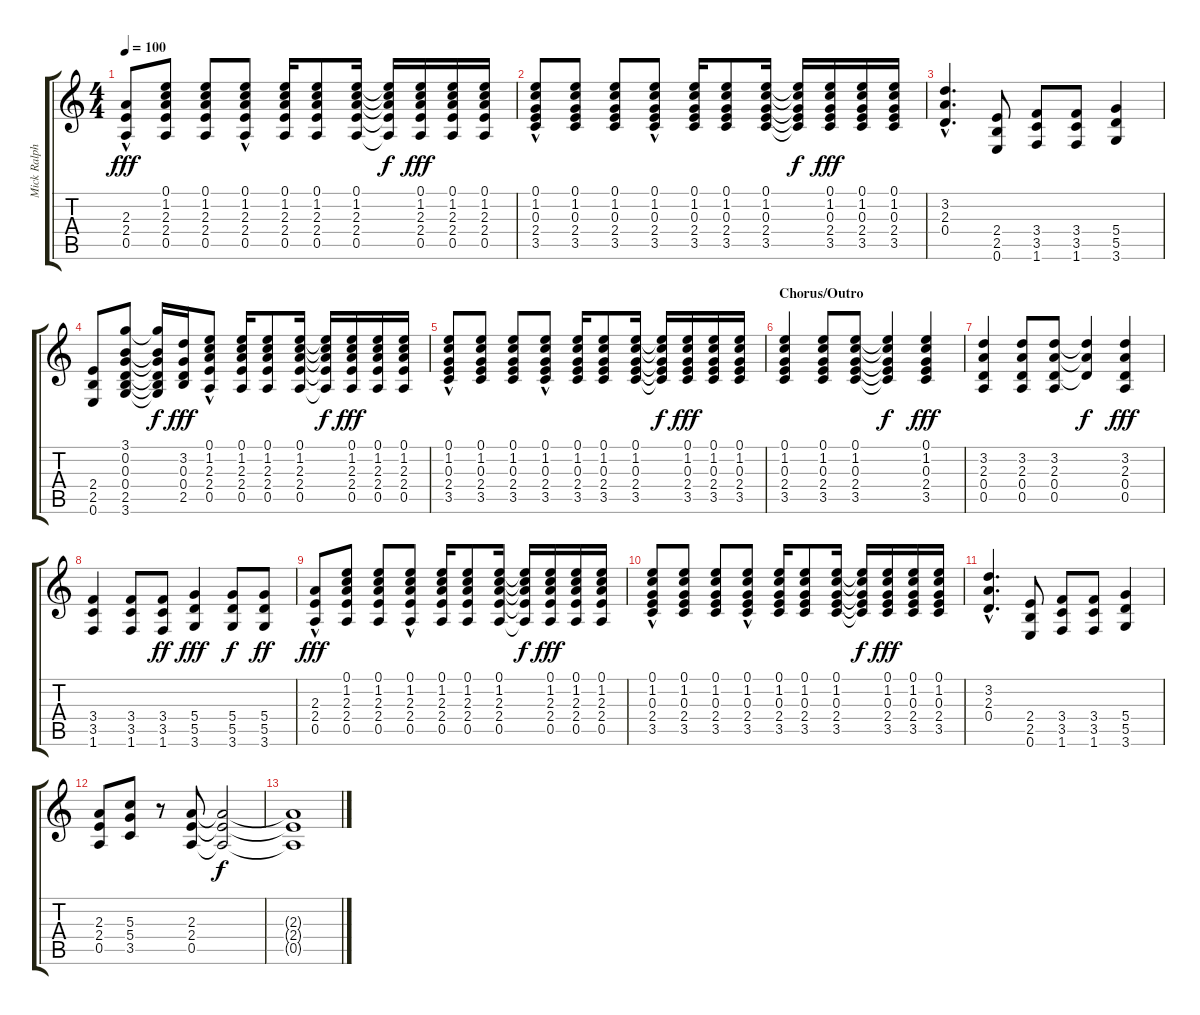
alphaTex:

\track ("Mick Ralphs" "Mick Ralph") {instrument overdrivenguitar}
\staff {score tabs}
\tuning (E4 B3 G3 D3 A2 E2) {hide}
\ts (4 4)
\tempo 100
\clef g2
\ks c
(2.3 2.4{hac} 0.5{hac}).8{dy fff} (0.1 1.2 2.3 2.4 0.5).8 (0.1 1.2 2.3 2.4 0.5).8 (0.1 1.2 2.3{hac} 2.4 0.5).8 (0.1 1.2 2.3 2.4 0.5).16 (0.1 1.2 2.3 2.4 0.5).8 (0.1 1.2 2.3 2.4 0.5).16 (0.1{t} 1.2{t} 2.3{t} 2.4{t} 0.5{t}).16{dy f} (0.1 1.2 2.3 2.4 0.5).16{dy fff} (0.1 1.2 2.3 2.4 0.5).16 (0.1 1.2 2.3 2.4 0.5).16 |
(0.1 1.2 0.3 2.4{hac} 3.5{hac}).8 (0.1 1.2 0.3 2.4 3.5).8 (0.1 1.2 0.3 2.4 3.5).8 (0.1 1.2 0.3{hac} 2.4 3.5).8 (0.1 1.2 0.3 2.4 3.5).16 (0.1 1.2 0.3 2.4 3.5).8 (0.1 1.2 0.3 2.4 3.5).16 (0.1{t} 1.2{t} 0.3{t} 2.4{t} 3.5{t}).16{dy f} (0.1 1.2 0.3 2.4 3.5).16{dy fff} (0.1 1.2 0.3 2.4 3.5).16 (0.1 1.2 0.3 2.4 3.5).16 |
(3.2{hac} 2.3{hac} 0.4{hac}).4{d} (2.4 2.5 0.6).8 (3.4 3.5 1.6).8 (3.4 3.5 1.6).8 (5.4 5.5 3.6).4 |
(2.4 2.5 0.6).8 (3.1 0.2 0.3 0.4 2.5 3.6).8 (3.1{t} 0.2{t} 0.3{t} 0.4{t} 2.5{t} 3.6{t}).16{dy f} (3.2 0.3 0.4 2.5).16{dy fff} (0.1 1.2 2.3{hac} 2.4 0.5).8 (0.1 1.2 2.3 2.4 0.5).16 (0.1 1.2 2.3 2.4 0.5).8 (0.1 1.2 2.3 2.4 0.5).16 (0.1{t} 1.2{t} 2.3{t} 2.4{t} 0.5{t}).16{dy f} (0.1 1.2 2.3 2.4 0.5).16{dy fff} (0.1 1.2 2.3 2.4 0.5).16 (0.1 1.2 2.3 2.4 0.5).16 |
(0.1 1.2 0.3 2.4{hac} 3.5{hac}).8 (0.1 1.2 0.3 2.4 3.5).8 (0.1 1.2 0.3 2.4 3.5).8 (0.1 1.2 0.3{hac} 2.4 3.5).8 (0.1 1.2 0.3 2.4 3.5).16 (0.1 1.2 0.3 2.4 3.5).8 (0.1 1.2 0.3 2.4 3.5).16 (0.1{t} 1.2{t} 0.3{t} 2.4{t} 3.5{t}).16{dy f} (0.1 1.2 0.3 2.4 3.5).16{dy fff} (0.1 1.2 0.3 2.4 3.5).16 (0.1 1.2 0.3 2.4 3.5).16 |
\section ("" "Chorus/Outro")
(0.1 1.2 0.3 2.4 3.5).4{volume 16} (0.1 1.2 0.3 2.4 3.5).8 (0.1 1.2 0.3 2.4 3.5).8 (0.1{t} 1.2{t} 0.3{t} 2.4{t} 3.5{t}).4{dy f} (0.1 1.2 0.3 2.4 3.5).4{dy fff} |
(3.2 2.3 0.4 0.5).4 (3.2 2.3 0.4 0.5).8 (3.2 2.3 0.4 0.5).8 (3.2{t} 2.3{t} 0.4{t}).4{dy f} (3.2 2.3 0.4 0.5).4{dy fff} |
(3.4 3.5 1.6).4 (3.4 3.5 1.6).8 (3.4 3.5 1.6).8{dy ff} (5.4 5.5 3.6).4{dy fff} (5.4 5.5 3.6).8{dy f} (5.4 5.5 3.6).8{dy ff} |
(2.3 2.4{hac} 0.5{hac}).8{dy fff} (0.1 1.2 2.3 2.4 0.5).8 (0.1 1.2 2.3 2.4 0.5).8 (0.1 1.2 2.3{hac} 2.4 0.5).8 (0.1 1.2 2.3 2.4 0.5).16 (0.1 1.2 2.3 2.4 0.5).8 (0.1 1.2 2.3 2.4 0.5).16 (0.1{t} 1.2{t} 2.3{t} 2.4{t} 0.5{t}).16{dy f} (0.1 1.2 2.3 2.4 0.5).16{dy fff} (0.1 1.2 2.3 2.4 0.5).16 (0.1 1.2 2.3 2.4 0.5).16 |
(0.1 1.2 0.3 2.4{hac} 3.5{hac}).8 (0.1 1.2 0.3 2.4 3.5).8 (0.1 1.2 0.3 2.4 3.5).8 (0.1 1.2 0.3{hac} 2.4 3.5).8 (0.1 1.2 0.3 2.4 3.5).16 (0.1 1.2 0.3 2.4 3.5).8 (0.1 1.2 0.3 2.4 3.5).16 (0.1{t} 1.2{t} 0.3{t} 2.4{t} 3.5{t}).16{dy f} (0.1 1.2 0.3 2.4 3.5).16{dy fff} (0.1 1.2 0.3 2.4 3.5).16 (0.1 1.2 0.3 2.4 3.5).16 |
(3.2{hac} 2.3{hac} 0.4{hac}).4{d} (2.4 2.5 0.6).8 (3.4 3.5 1.6).8 (3.4 3.5 1.6).8 (5.4 5.5 3.6).4 |
(2.3 2.4 0.5).8 (5.3 5.4 3.5).8 r.8 (2.3 2.4 0.5).8 (2.3{t} 2.4{t} 0.5{t}).2{dy f} |
(2.3{t} 2.4{t} 0.5{t}).1
